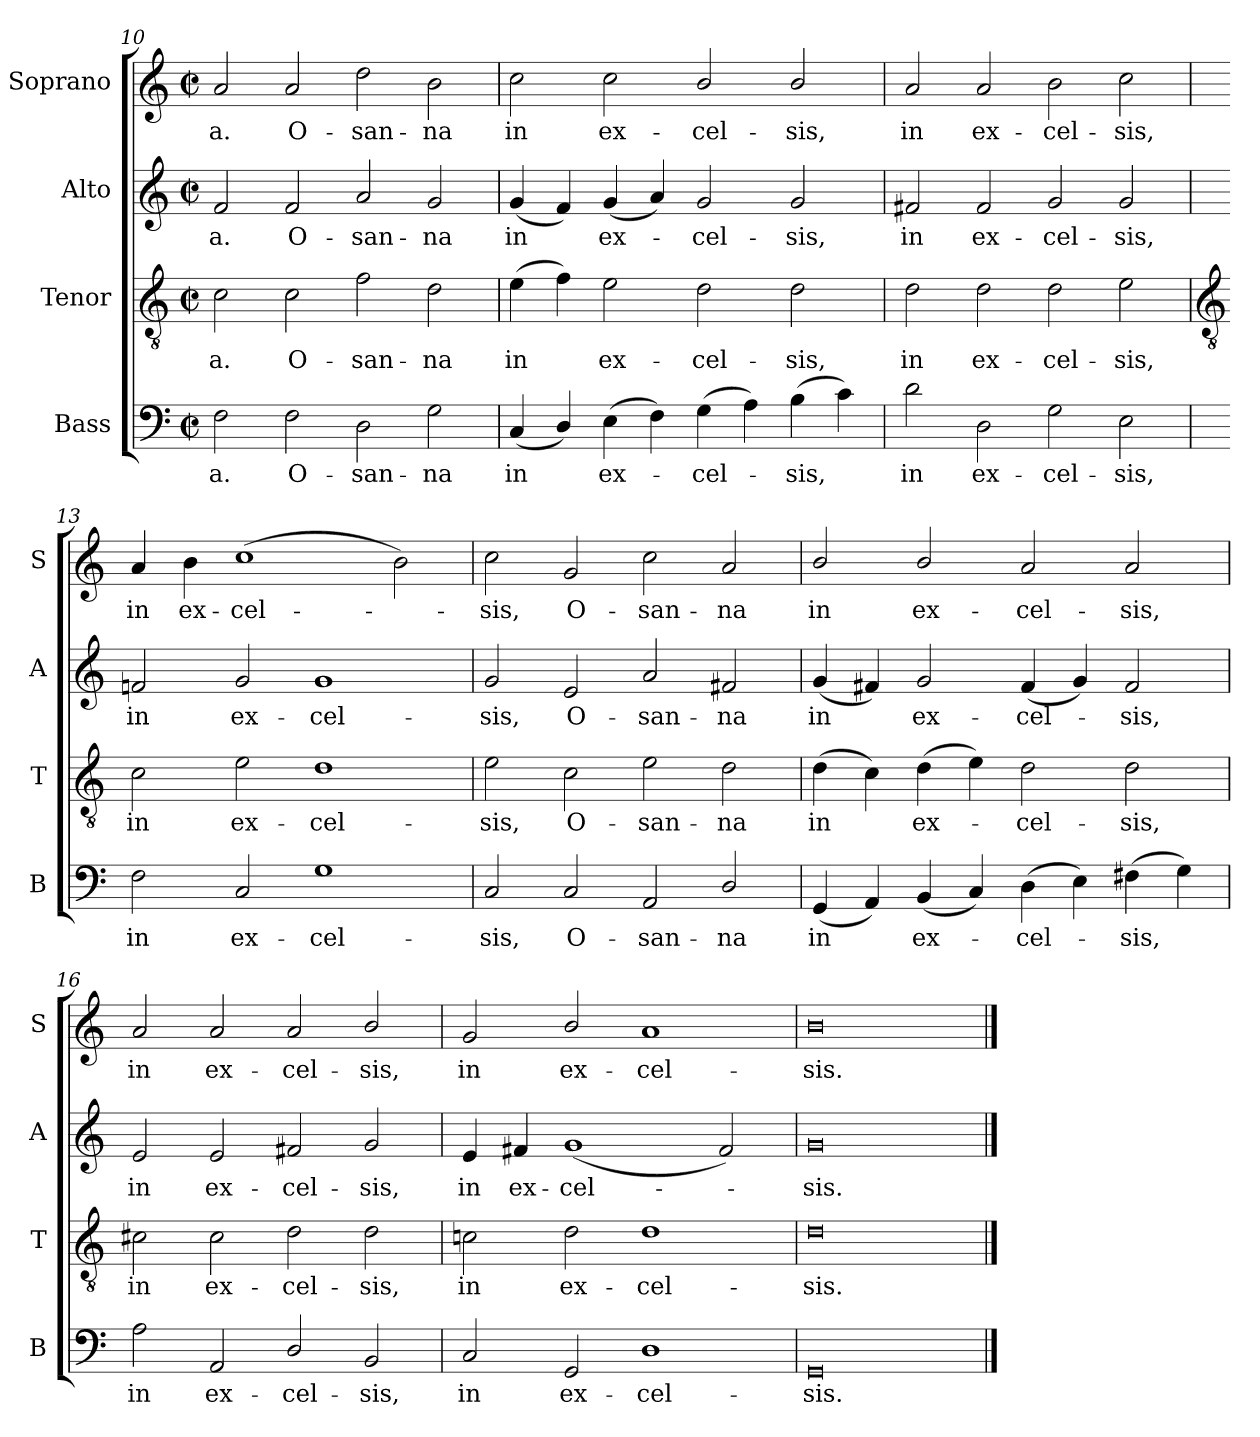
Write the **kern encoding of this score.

**kern	**text	**kern	**text	**kern	**text	**kern	**text
*part4	*part4	*part3	*part3	*part2	*part2	*part1	*part1
*staff4	*staff4	*staff3	*staff3	*staff2	*staff2	*staff1	*staff1
*I"Bass	*	*I"Tenor	*	*I"Alto	*	*I"Soprano	*
*I'B	*	*I'T	*	*I'A	*	*I'S	*
*clefF4	*	*clefGv2	*	*clefG2	*	*clefG2	*
*k[]	*	*k[]	*	*k[]	*	*k[]	*
*C:	*	*C:	*	*C:	*	*C:	*
*M4/2	*	*M4/2	*	*M4/2	*	*M4/2	*
*met(c|)	*	*met(c|)	*	*met(c|)	*	*met(c|)	*
=10	=10	=10	=10	=10	=10	=10	=10
!	!LO:LY:b	!	!LO:LY:b	!	!LO:LY:b	!	!LO:LY:b
2F	-a.	2c	-a.	2f	a.	2a	a.
!	!LO:LY:b	!	!LO:LY:b	!	!LO:LY:b	!	!LO:LY:b
2F	O-	2c	O-	2f	O-	2a	O-
!	!LO:LY:b	!	!LO:LY:b	!	!LO:LY:b	!	!LO:LY:b
2D	-san-	2f	-san-	2a	-san-	2dd	-san-
!	!LO:LY:b	!	!LO:LY:b	!	!LO:LY:b	!	!LO:LY:b
2G	-na	2d	-na	2g	-na	2b	-na
=11	=11	=11	=11	=11	=11	=11	=11
!	!LO:LY:b	!	!LO:LY:b	!	!LO:LY:b	!	!LO:LY:b
(<4C	in	(>4e	in	(<4g	in	2cc	in
4D/)	.	4f)	.	4f)	.	.	.
!	!LO:LY:b	!	!LO:LY:b	!	!LO:LY:b	!	!LO:LY:b
(>4E	ex-	2e	ex-	(<4g	ex-	2cc	ex-
4F)	.	.	.	4a)	.	.	.
!	!LO:LY:b	!	!LO:LY:b	!	!LO:LY:b	!	!LO:LY:b
(>4G	cel-	2d	-cel-	2g	cel-	2b/	-cel-
4A)	.	.	.	.	.	.	.
!	!LO:LY:b	!	!LO:LY:b	!	!LO:LY:b	!	!LO:LY:b
(>4B	sis,	2d	-sis,	2g	-sis,	2b/	-sis,
4c)	.	.	.	.	.	.	.
=12	=12	=12	=12	=12	=12	=12	=12
!	!LO:LY:b	!	!LO:LY:b	!	!LO:LY:b	!	!LO:LY:b
2d	in	2d	in	2f#X	in	2a	in
!	!LO:LY:b	!	!LO:LY:b	!	!LO:LY:b	!	!LO:LY:b
2D	ex-	2d	ex-	2f#	ex-	2a	ex-
!	!LO:LY:b	!	!LO:LY:b	!	!LO:LY:b	!	!LO:LY:b
2G	-cel-	2d	-cel-	2g	-cel-	2b	-cel-
!	!LO:LY:b	!	!LO:LY:b	!	!LO:LY:b	!	!LO:LY:b
2E	-sis,	2e	-sis,	2g	-sis,	2cc	-sis,
!!LO:LB:g=z
=13	=13	=13	=13	=13	=13	=13	=13
*	*	*clefGv2	*	*	*	*	*
!	!LO:LY:b	!	!LO:LY:b	!	!LO:LY:b	!	!LO:LY:b
2F	in	2c	in	2fn	in	4a	in
!	!	!	!	!	!	!	!LO:LY:b
.	.	.	.	.	.	4b	ex-
!	!LO:LY:b	!	!LO:LY:b	!	!LO:LY:b	!	!LO:LY:b
2C	ex-	2e	ex-	2g	ex-	(>1cc	-cel-
!	!LO:LY:b	!	!LO:LY:b	!	!LO:LY:b	!	!
1G	-cel-	1d	-cel-	1g	-cel-	.	.
.	.	.	.	.	.	2b)	.
=14	=14	=14	=14	=14	=14	=14	=14
!	!LO:LY:b	!	!LO:LY:b	!	!LO:LY:b	!	!LO:LY:b
2C	-sis,	2e	-sis,	2g	-sis,	2cc	sis,
!	!LO:LY:b	!	!LO:LY:b	!	!LO:LY:b	!	!LO:LY:b
2C	O-	2c	O-	2e	O-	2g	O-
!	!LO:LY:b	!	!LO:LY:b	!	!LO:LY:b	!	!LO:LY:b
2AA	-san-	2e	-san-	2a	-san-	2cc	-san-
!	!LO:LY:b	!	!LO:LY:b	!	!LO:LY:b	!	!LO:LY:b
2D/	-na	2d	-na	2f#X	-na	2a	-na
=15	=15	=15	=15	=15	=15	=15	=15
!	!LO:LY:b	!	!LO:LY:b	!	!LO:LY:b	!	!LO:LY:b
(<4GG	in	(>4d	in	(<4g	in	2b/	in
4AA)	.	4c)	.	4f#X)	.	.	.
!	!LO:LY:b	!	!LO:LY:b	!	!LO:LY:b	!	!LO:LY:b
(<4BB	ex-	(>4d	ex-	2g	ex-	2b/	ex-
4C)	.	4e)	.	.	.	.	.
!	!LO:LY:b	!	!LO:LY:b	!	!LO:LY:b	!	!LO:LY:b
(>4D	cel-	2d	cel-	(<4f#	-cel-	2a	-cel-
4E)	.	.	.	4g)	.	.	.
!	!LO:LY:b	!	!LO:LY:b	!	!LO:LY:b	!	!LO:LY:b
(>4F#X	sis,	2d	-sis,	2f#	sis,	2a	-sis,
4G)	.	.	.	.	.	.	.
=16	=16	=16	=16	=16	=16	=16	=16
!	!LO:LY:b	!	!LO:LY:b	!	!LO:LY:b	!	!LO:LY:b
2A	in	2c#X	in	2e	in	2a	in
!	!LO:LY:b	!	!LO:LY:b	!	!LO:LY:b	!	!LO:LY:b
2AA	ex-	2c#	ex-	2e	ex-	2a	ex-
!	!LO:LY:b	!	!LO:LY:b	!	!LO:LY:b	!	!LO:LY:b
2D/	-cel-	2d	-cel-	2f#X	-cel-	2a	-cel-
!	!LO:LY:b	!	!LO:LY:b	!	!LO:LY:b	!	!LO:LY:b
2BB	-sis,	2d	-sis,	2g	-sis,	2b/	-sis,
=17	=17	=17	=17	=17	=17	=17	=17
!	!LO:LY:b	!	!LO:LY:b	!	!LO:LY:b	!	!LO:LY:b
2C	in	2cn	in	4e	in	2g	in
!	!	!	!	!	!LO:LY:b	!	!
.	.	.	.	4f#X	ex-	.	.
!	!LO:LY:b	!	!LO:LY:b	!	!LO:LY:b	!	!LO:LY:b
2GG	ex-	2d	ex-	(<1g	-cel-	2b/	ex-
!	!LO:LY:b	!	!LO:LY:b	!	!	!	!LO:LY:b
1D	-cel-	1d	-cel-	.	.	1a	-cel-
.	.	.	.	2f#)	.	.	.
=18	=18	=18	=18	=18	=18	=18	=18
!	!LO:LY:b	!	!LO:LY:b	!	!LO:LY:b	!	!LO:LY:b
0GG	-sis.	0d	-sis.	0g	sis.	0b	-sis.
==	==	==	==	==	==	==	==
*-	*-	*-	*-	*-	*-	*-	*-
